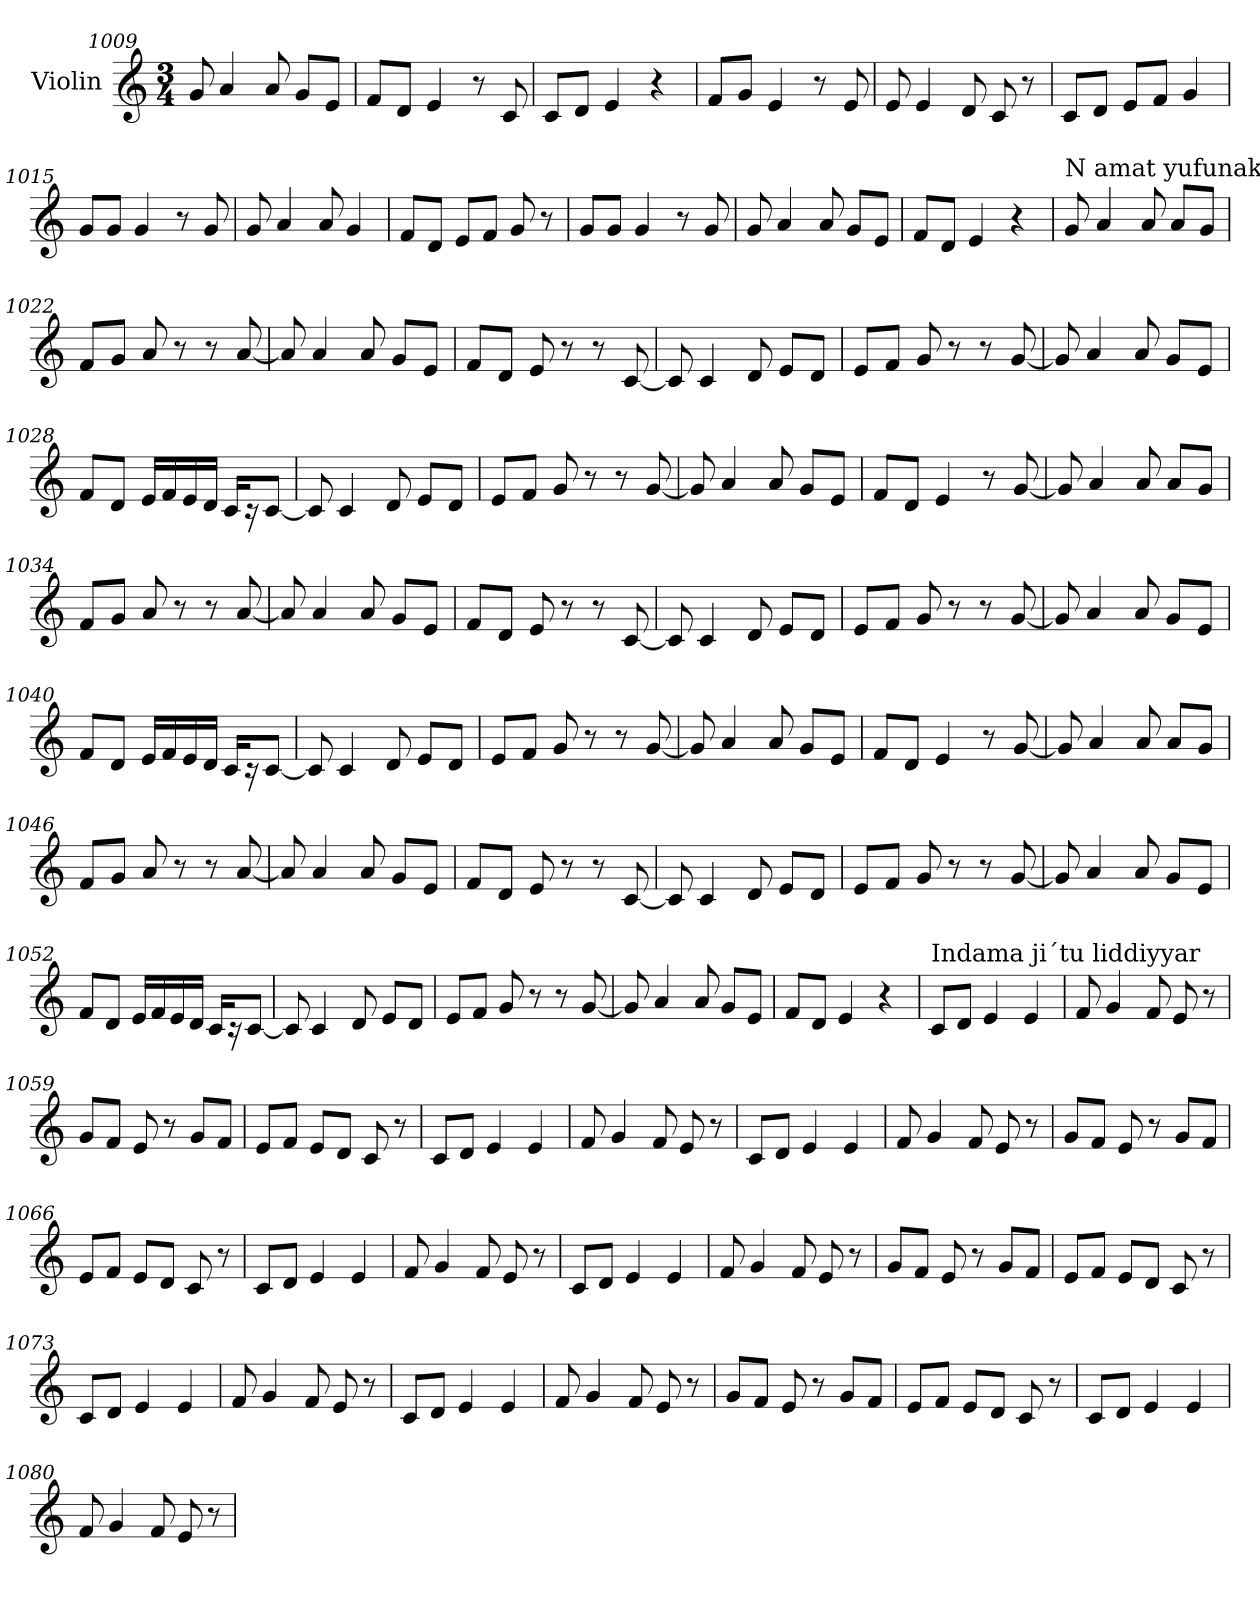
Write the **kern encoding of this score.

**kern
*part1
*staff1
*I"Violin
*clefG2
*k[]
*M3/4
=1009
8g/
4a/
8a/
8g/L
8e/J
=1010
8f/L
8d/J
4e/
8r
8c/
=1011
8c/L
8d/J
4e/
4r
=1012
8f/L
8g/J
4e/
8r
8e/
=1013
8e/
4e/
8d/
8c/
8r
!!LO:PB:g=z
=1014
8c/L
8d/J
8e/L
8f/J
4g/
=1015
8g/L
8g/J
4g/
8r
8g/
=1016
8g/
4a/
8a/
4g/
=1017
8f/L
8d/J
8e/L
8f/J
8g/
8r
=1018
8g/L
8g/J
4g/
8r
8g/
=1019
8g/
4a/
8a/
8g/L
8e/J
!!LO:LB:g=z
=1020
8f/L
8d/J
4e/
4r
=1021
!LO:TX:a:t=N amat yufunak
8g/
4a/
8a/
8a/L
8g/J
=1022
8f/L
8g/J
8a/
8r
8r
[8a/
=1023
8a/]
4a/
8a/
8g/L
8e/J
=1024
8f/L
8d/J
8e/
8r
8r
[8c/
=1025
8c/]
4c/
8d/
8e/L
8d/J
!!LO:LB:g=z
=1026
8e/L
8f/J
8g/
8r
8r
[8g/
=1027
8g/]
4a/
8a/
8g/L
8e/J
=1028
8f/L
8d/J
16e/LL
16f/
16e/
16d/JJ
16c/KL
16r
[8c/J
=1029
8c/]
4c/
8d/
8e/L
8d/J
=1030
8e/L
8f/J
8g/
8r
8r
[8g/
!!LO:LB:g=z
=1031
8g/]
4a/
8a/
8g/L
8e/J
=1032
8f/L
8d/J
4e/
8r
[8g/
=1033
8g/]
4a/
8a/
8a/L
8g/J
=1034
8f/L
8g/J
8a/
8r
8r
[8a/
=1035
8a/]
4a/
8a/
8g/L
8e/J
=1036
8f/L
8d/J
8e/
8r
8r
[8c/
!!LO:LB:g=z
=1037
8c/]
4c/
8d/
8e/L
8d/J
=1038
8e/L
8f/J
8g/
8r
8r
[8g/
=1039
8g/]
4a/
8a/
8g/L
8e/J
=1040
8f/L
8d/J
16e/LL
16f/
16e/
16d/JJ
16c/KL
16r
[8c/J
=1041
8c/]
4c/
8d/
8e/L
8d/J
!!LO:LB:g=z
=1042
8e/L
8f/J
8g/
8r
8r
[8g/
=1043
8g/]
4a/
8a/
8g/L
8e/J
=1044
8f/L
8d/J
4e/
8r
[8g/
=1045
8g/]
4a/
8a/
8a/L
8g/J
=1046
8f/L
8g/J
8a/
8r
8r
[8a/
=1047
8a/]
4a/
8a/
8g/L
8e/J
!!LO:LB:g=z
=1048
8f/L
8d/J
8e/
8r
8r
[8c/
=1049
8c/]
4c/
8d/
8e/L
8d/J
=1050
8e/L
8f/J
8g/
8r
8r
[8g/
=1051
8g/]
4a/
8a/
8g/L
8e/J
=1052
8f/L
8d/J
16e/LL
16f/
16e/
16d/JJ
16c/KL
16r
[8c/J
!!LO:LB:g=z
=1053
8c/]
4c/
8d/
8e/L
8d/J
=1054
8e/L
8f/J
8g/
8r
8r
[8g/
=1055
8g/]
4a/
8a/
8g/L
8e/J
=1056
8f/L
8d/J
4e/
4r
=1057
!LO:TX:a:t=Indama ji´tu liddiyyar
8c/L
8d/J
4e/
4e/
=1058
8f/
4g/
8f/
8e/
8r
!!LO:PB:g=z
=1059
8g/L
8f/J
8e/
8r
8g/L
8f/J
=1060
8e/L
8f/J
8e/L
8d/J
8c/
8r
=1061
8c/L
8d/J
4e/
4e/
=1062
8f/
4g/
8f/
8e/
8r
=1063
8c/L
8d/J
4e/
4e/
=1064
8f/
4g/
8f/
8e/
8r
!!LO:LB:g=z
=1065
8g/L
8f/J
8e/
8r
8g/L
8f/J
=1066
8e/L
8f/J
8e/L
8d/J
8c/
8r
=1067
8c/L
8d/J
4e/
4e/
=1068
8f/
4g/
8f/
8e/
8r
=1069
8c/L
8d/J
4e/
4e/
=1070
8f/
4g/
8f/
8e/
8r
!!LO:LB:g=z
=1071
8g/L
8f/J
8e/
8r
8g/L
8f/J
=1072
8e/L
8f/J
8e/L
8d/J
8c/
8r
=1073
8c/L
8d/J
4e/
4e/
=1074
8f/
4g/
8f/
8e/
8r
=1075
8c/L
8d/J
4e/
4e/
=1076
8f/
4g/
8f/
8e/
8r
!!LO:LB:g=z
=1077
8g/L
8f/J
8e/
8r
8g/L
8f/J
=1078
8e/L
8f/J
8e/L
8d/J
8c/
8r
=1079
8c/L
8d/J
4e/
4e/
=1080
8f/
4g/
8f/
8e/
8r
=
*-
